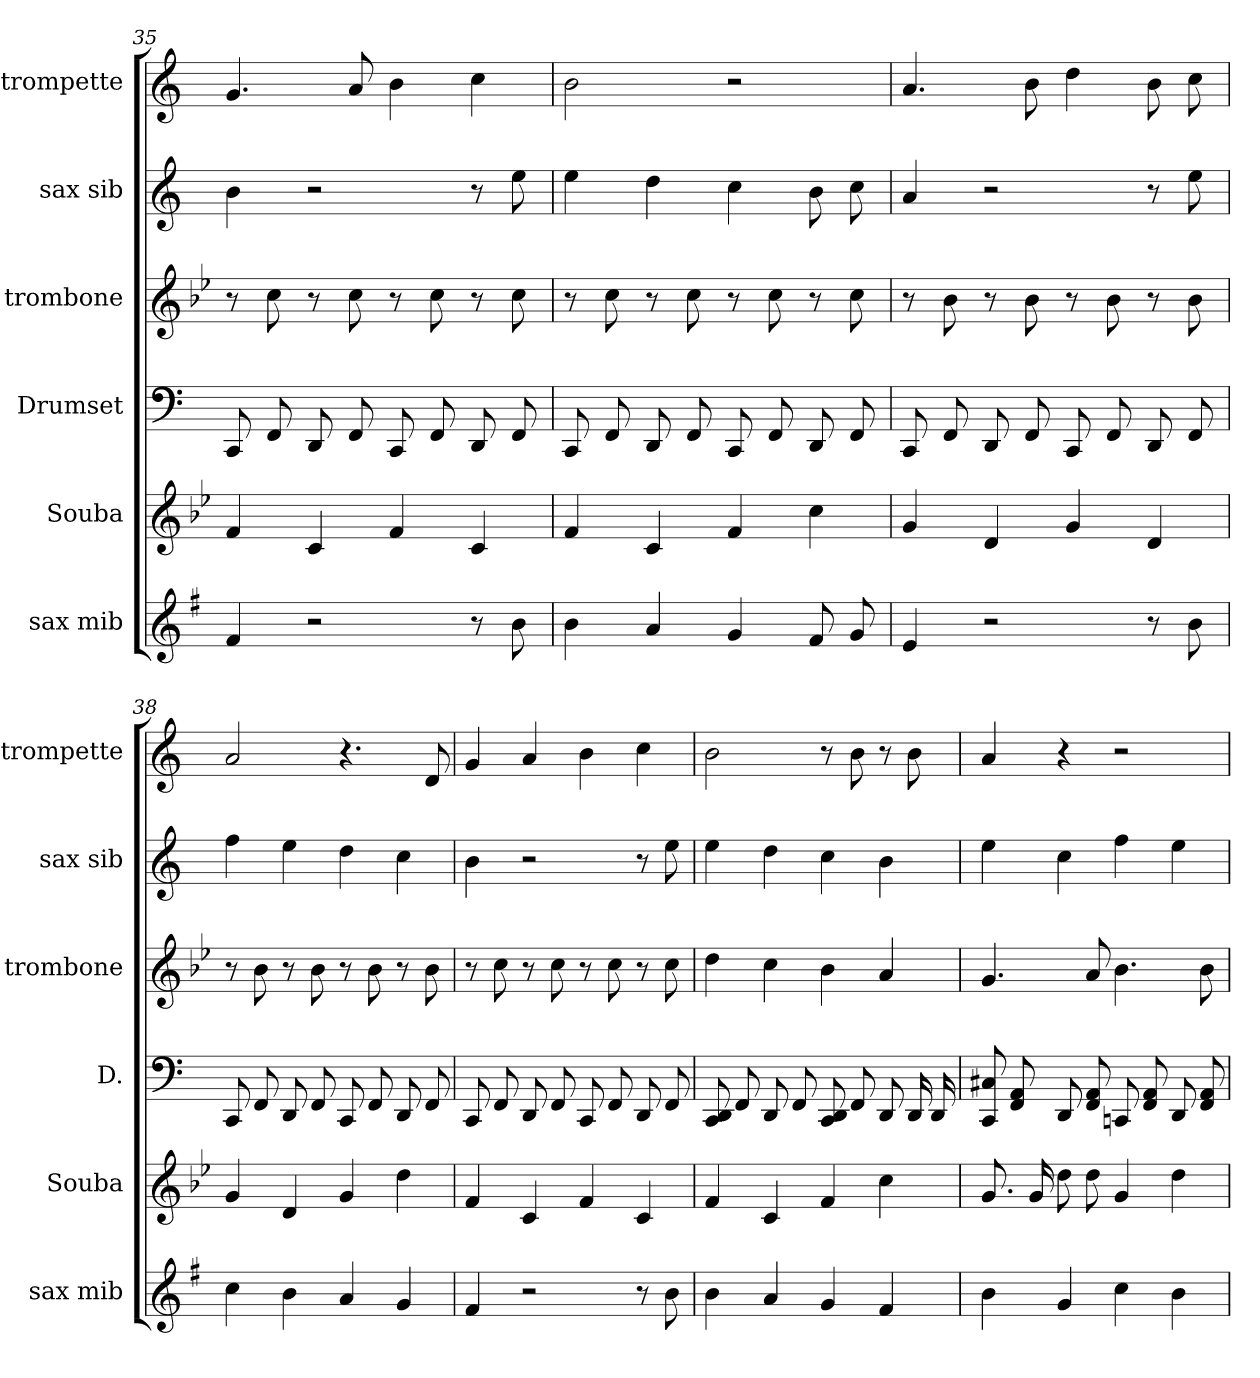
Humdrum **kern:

**kern	**kern	**kern	**kern	**kern	**kern
*part6	*part5	*part4	*part3	*part2	*part1
*staff6	*staff5	*staff4	*staff3	*staff2	*staff1
*I"sax mib	*I"Souba	*I"Drumset	*I"trombone	*I"sax sib	*I"trompette
*I'sax mib	*I'Souba	*I'D.	*I'trombone	*I'sax sib	*I'trompette
*clefG2	*clefG2	*clefF4	*clefG2	*clefG2	*clefG2
*ITrd-2c-3	*ITrd15c26	*	*ITrd8c14	*ITrd1c2	*ITrd1c2
*k[b-e-]	*k[b-e-]	*k[]	*k[b-e-]	*k[b-e-]	*k[b-e-]
=35	=35	=35	=35	=35	=35
4a	4FF	8CC	8r	4a	4.f
.	.	8FF	8c	.	.
2r	4CC	8DD	8r	2r	.
.	.	8FF	8c	.	8g
.	4FF	8CC	8r	.	4a
.	.	8FF	8c	.	.
8r	4CC	8DD	8r	8r	4b-
8dd	.	8FF	8c	8dd	.
=36	=36	=36	=36	=36	=36
4dd	4FF	8CC	8r	4dd	2a
.	.	8FF	8c	.	.
4cc	4CC	8DD	8r	4cc	.
.	.	8FF	8c	.	.
4b-	4FF	8CC	8r	4b-	2r
.	.	8FF	8c	.	.
8a	4C	8DD	8r	8a	.
8b-	.	8FF	8c	8b-	.
=37	=37	=37	=37	=37	=37
4g	4GG	8CC	8r	4g	4.g
.	.	8FF	8B-	.	.
2r	4DD	8DD	8r	2r	.
.	.	8FF	8B-	.	8a
.	4GG	8CC	8r	.	4cc
.	.	8FF	8B-	.	.
8r	4DD	8DD	8r	8r	8a
8dd	.	8FF	8B-	8dd	8b-
=38	=38	=38	=38	=38	=38
4ee-	4GG	8CC	8r	4ee-	2g
.	.	8FF	8B-	.	.
4dd	4DD	8DD	8r	4dd	.
.	.	8FF	8B-	.	.
4cc	4GG	8CC	8r	4cc	4.r
.	.	8FF	8B-	.	.
4b-	4D	8DD	8r	4b-	.
.	.	8FF	8B-	.	8c
=39	=39	=39	=39	=39	=39
4a	4FF	8CC	8r	4a	4f
.	.	8FF	8c	.	.
2r	4CC	8DD	8r	2r	4g
.	.	8FF	8c	.	.
.	4FF	8CC	8r	.	4a
.	.	8FF	8c	.	.
8r	4CC	8DD	8r	8r	4b-
8dd	.	8FF	8c	8dd	.
=40	=40	=40	=40	=40	=40
4dd	4FF	8CC 8DD	4d	4dd	2a
.	.	8FF	.	.	.
4cc	4CC	8DD	4c	4cc	.
.	.	8FF	.	.	.
4b-	4FF	8CC 8DD	4B-	4b-	8r
.	.	8FF	.	.	8a
4a	4C	8DD	4A	4a	8r
.	.	16DD	.	.	8a
.	.	16DD	.	.	.
=41	=41	=41	=41	=41	=41
4dd	8.GG	8CC 8C#X	4.G	4dd	4g
.	.	8FF 8AA	.	.	.
.	16GG	.	.	.	.
4b-	8D	8DD	.	4b-	4r
.	8D	8FF 8AA	8A	.	.
4ee-	4GG	8CCn	4.B-	4ee-	2r
.	.	8FF 8AA	.	.	.
4dd	4D	8DD	.	4dd	.
.	.	8FF 8AA	8B-	.	.
=	=	=	=	=	=
*-	*-	*-	*-	*-	*-
